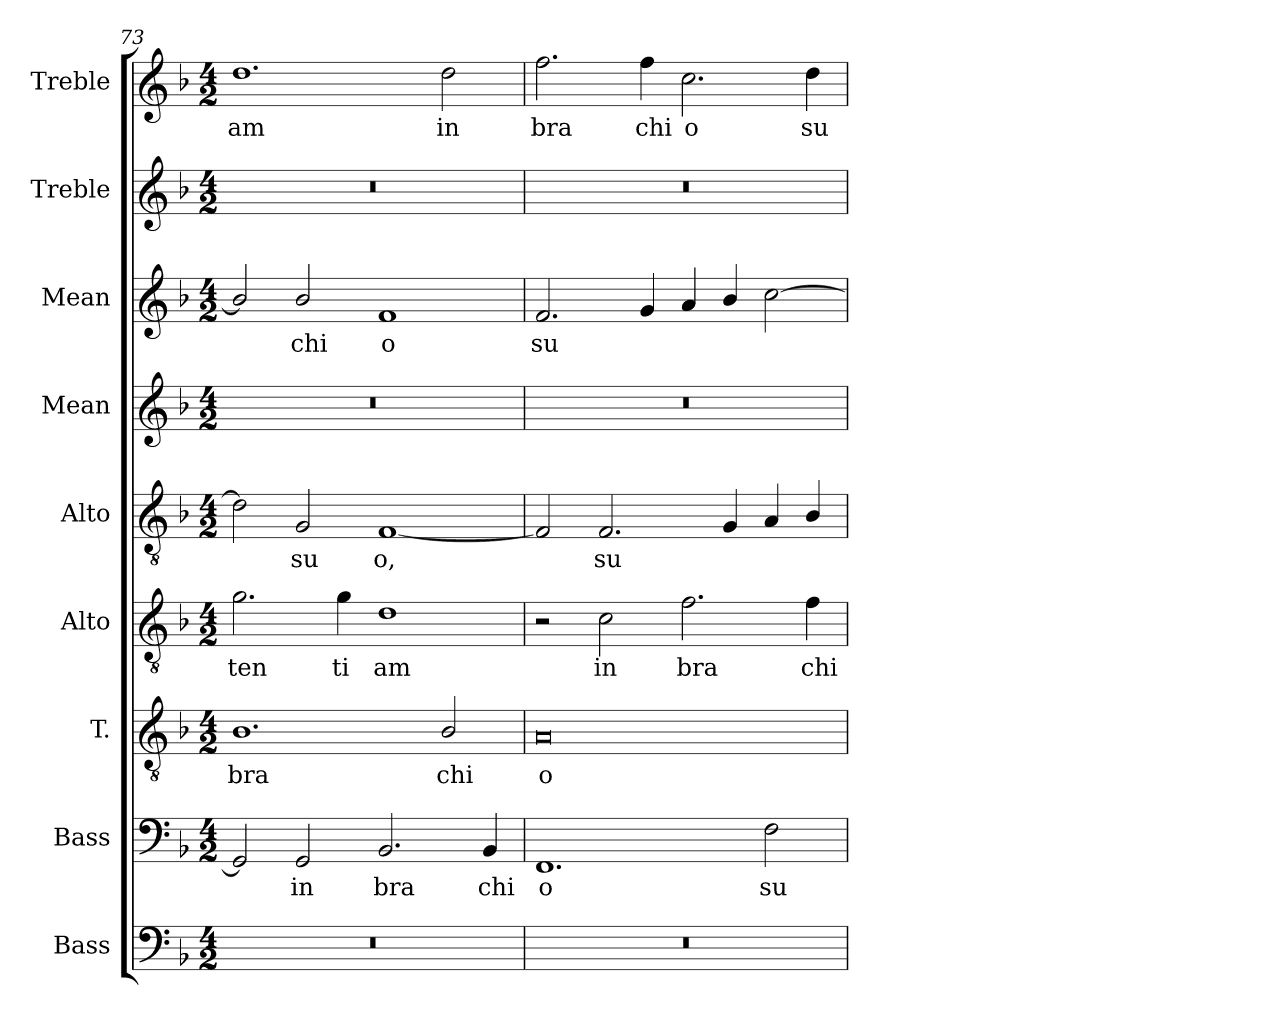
**kern	**kern	**text	**kern	**text	**kern	**text	**kern	**text	**kern	**kern	**text	**kern	**kern	**text
*part9	*part8	*part8	*part7	*part7	*part6	*part6	*part5	*part5	*part4	*part3	*part3	*part2	*part1	*part1
*staff9	*staff8	*staff8	*staff7	*staff7	*staff6	*staff6	*staff5	*staff5	*staff4	*staff3	*staff3	*staff2	*staff1	*staff1
*I"Bass	*I"Bass	*	*I"T.	*	*I"Alto	*	*I"Alto	*	*I"Mean	*I"Mean	*	*I"Treble	*I"Treble	*
*I'B.	*I'B.	*	*I'T.	*	*I'A2.	*	*I'A1.	*	*I'M.	*I'M.	*	*I'Tr.	*I'Tr.	*
*clefF4	*clefF4	*	*clefGv2	*	*clefGv2	*	*clefGv2	*	*clefG2	*clefG2	*	*clefG2	*clefG2	*
*	*	*	*ITrd7c12	*	*ITrd7c12	*	*ITrd7c12	*	*	*	*	*	*	*
*k[b-]	*k[b-]	*	*k[b-]	*	*k[b-]	*	*k[b-]	*	*k[b-]	*k[b-]	*	*k[b-]	*k[b-]	*
*F:	*F:	*	*F:	*	*F:	*	*F:	*	*F:	*F:	*	*F:	*F:	*
*M4/2	*M4/2	*	*M4/2	*	*M4/2	*	*M4/2	*	*M4/2	*M4/2	*	*M4/2	*M4/2	*
=73	=73	=73	=73	=73	=73	=73	=73	=73	=73	=73	=73	=73	=73	=73
!LO:N:vis=1	!	!	!	!	!	!	!	!	!	!	!	!	!	!
!	!	!	!	!LO:LY:b:color=#000000	!	!	!	!	!	!	!	!	!	!
!	!	!	!	!	!	!LO:LY:b:color=#000000	!	!	!LO:N:vis=1	!	!	!LO:N:vis=1	!	!
!	!	!	!	!	!	!	!	!	!	!	!	!	!	!LO:LY:b:color=#000000
0r	2GGi/]	.	1.BB-i	bra	2.Gi\	ten	2Di\]	.	0r	2b-i/]	.	0r	1.ddi	am
!	!	!LO:LY:b:color=#000000	!	!	!	!	!	!	!	!	!	!	!	!
!	!	!	!	!	!	!	!	!LO:LY:b:color=#000000	!	!	!	!	!	!
!	!	!	!	!	!	!	!	!	!	!	!LO:LY:b:color=#000000	!	!	!
.	2GGi/	in	.	.	.	.	2GGi/	su	.	2b-i/	chi	.	.	.
!	!	!	!	!	!	!LO:LY:b:color=#000000	!	!	!	!	!	!	!	!
.	.	.	.	.	4Gi\	ti	.	.	.	.	.	.	.	.
!	!	!LO:LY:b:color=#000000	!	!	!	!	!	!	!	!	!	!	!	!
!	!	!	!	!	!	!LO:LY:b:color=#000000	!	!	!	!	!	!	!	!
!	!	!	!	!	!	!	!	!LO:LY:b:color=#000000	!	!	!	!	!	!
!	!	!	!	!	!	!	!	!	!	!	!LO:LY:b:color=#000000	!	!	!
.	2.BB-i/	bra	.	.	1Di	am	[<1FFi	o,	.	1fi	o	.	.	.
!	!	!	!	!LO:LY:b:color=#000000	!	!	!	!	!	!	!	!	!	!
!	!	!	!	!	!	!	!	!	!	!	!	!	!	!LO:LY:b:color=#000000
.	.	.	2BB-i/	chi	.	.	.	.	.	.	.	.	2ddi\	in
!	!	!LO:LY:b:color=#000000	!	!	!	!	!	!	!	!	!	!	!	!
.	4BB-i/	chi	.	.	.	.	.	.	.	.	.	.	.	.
=74	=74	=74	=74	=74	=74	=74	=74	=74	=74	=74	=74	=74	=74	=74
!LO:N:vis=1	!	!	!	!	!	!	!	!	!	!	!	!	!	!
!	!	!LO:LY:b:color=#000000	!	!	!	!	!	!	!	!	!	!	!	!
!	!	!	!	!LO:LY:b:color=#000000	!	!	!	!	!LO:N:vis=1	!	!	!	!	!
!	!	!	!	!	!	!	!	!	!	!	!LO:LY:b:color=#000000	!LO:N:vis=1	!	!
!	!	!	!	!	!	!	!	!	!	!	!	!	!	!LO:LY:b:color=#000000
0r	1.FFi	o	0AAi	o	2r	.	2FFi/]	.	0r	2.fi/	su	0r	2.ffi\	bra
!	!	!	!	!	!	!LO:LY:b:color=#000000	!	!	!	!	!	!	!	!
!	!	!	!	!	!	!	!	!LO:LY:b:color=#000000	!	!	!	!	!	!
.	.	.	.	.	2Ci\	in	2.FFi/	su	.	.	.	.	.	.
!	!	!	!	!	!	!	!	!	!	!	!	!	!	!LO:LY:b:color=#000000
.	.	.	.	.	.	.	.	.	.	4gi/	.	.	4ffi\	chi
!	!	!	!	!	!	!LO:LY:b:color=#000000	!	!	!	!	!	!	!	!
!	!	!	!	!	!	!	!	!	!	!	!	!	!	!LO:LY:b:color=#000000
.	.	.	.	.	2.Fi\	bra	.	.	.	4ai/	.	.	2.cci\	o
.	.	.	.	.	.	.	4GGi/	.	.	4b-i/	.	.	.	.
!	!	!LO:LY:b:color=#000000	!	!	!	!	!	!	!	!	!	!	!	!
.	2Fi\	su	.	.	.	.	4AAi/	.	.	[>2cci\	.	.	.	.
!	!	!	!	!	!	!LO:LY:b:color=#000000	!	!	!	!	!	!	!	!
!	!	!	!	!	!	!	!	!	!	!	!	!	!	!LO:LY:b:color=#000000
.	.	.	.	.	4Fi\	chi	4BB-i/	.	.	.	.	.	4ddi\	su
=	=	=	=	=	=	=	=	=	=	=	=	=	=	=
*-	*-	*-	*-	*-	*-	*-	*-	*-	*-	*-	*-	*-	*-	*-
